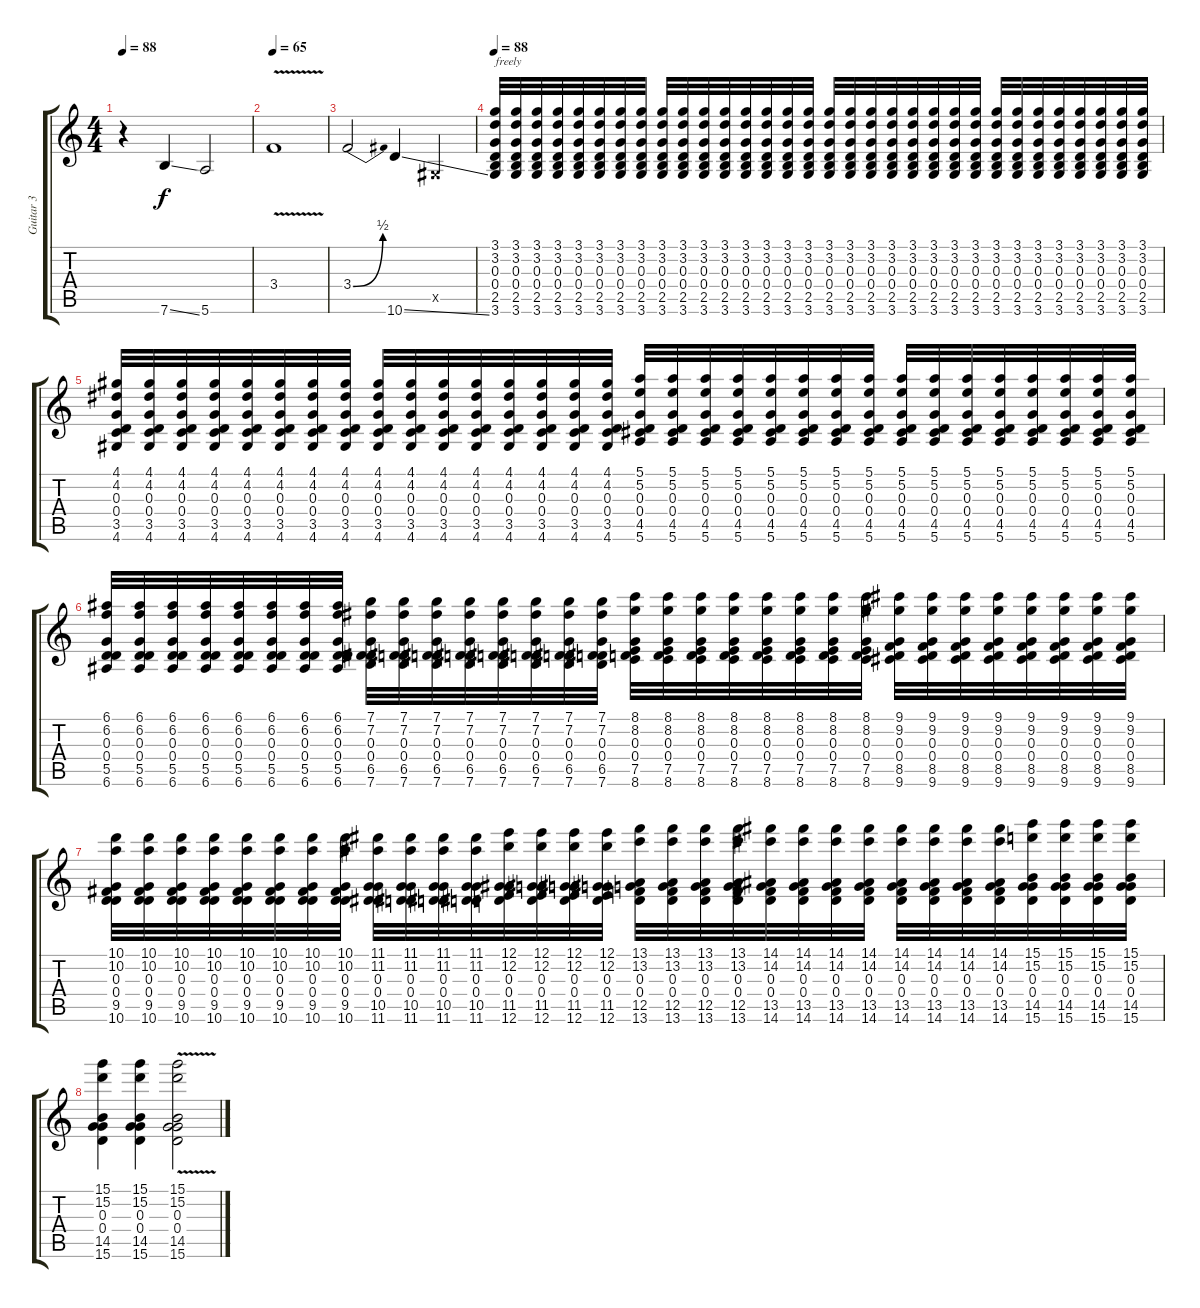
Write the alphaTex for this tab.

\track ("Guitar 3" "Guitar 3") {instrument distortionguitar}
\staff {score tabs}
\tuning (E4 B3 G3 D3 A2 E2) {hide}
\ts (4 4)
\tempo 88
\clef g2
\ks c
r.4{dy f} 7.6{ss}.4 5.6.2 |
\tempo 65
3.4{v}.1 |
3.4{be (bend 0 0 60 2)}.2 10.6{ss}.4 -1.5{x}.4 |
\tempo 88
(3.1 3.2 0.3 0.4 2.5 3.6).32{txt "freely"} (3.1 3.2 0.3 0.4 2.5 3.6).32 (3.1 3.2 0.3 0.4 2.5 3.6).32 (3.1 3.2 0.3 0.4 2.5 3.6).32 (3.1 3.2 0.3 0.4 2.5 3.6).32 (3.1 3.2 0.3 0.4 2.5 3.6).32 (3.1 3.2 0.3 0.4 2.5 3.6).32 (3.1 3.2 0.3 0.4 2.5 3.6).32 (3.1 3.2 0.3 0.4 2.5 3.6).32 (3.1 3.2 0.3 0.4 2.5 3.6).32 (3.1 3.2 0.3 0.4 2.5 3.6).32 (3.1 3.2 0.3 0.4 2.5 3.6).32 (3.1 3.2 0.3 0.4 2.5 3.6).32 (3.1 3.2 0.3 0.4 2.5 3.6).32 (3.1 3.2 0.3 0.4 2.5 3.6).32 (3.1 3.2 0.3 0.4 2.5 3.6).32 (3.1 3.2 0.3 0.4 2.5 3.6).32 (3.1 3.2 0.3 0.4 2.5 3.6).32 (3.1 3.2 0.3 0.4 2.5 3.6).32 (3.1 3.2 0.3 0.4 2.5 3.6).32 (3.1 3.2 0.3 0.4 2.5 3.6).32 (3.1 3.2 0.3 0.4 2.5 3.6).32 (3.1 3.2 0.3 0.4 2.5 3.6).32 (3.1 3.2 0.3 0.4 2.5 3.6).32 (3.1 3.2 0.3 0.4 2.5 3.6).32 (3.1 3.2 0.3 0.4 2.5 3.6).32 (3.1 3.2 0.3 0.4 2.5 3.6).32 (3.1 3.2 0.3 0.4 2.5 3.6).32 (3.1 3.2 0.3 0.4 2.5 3.6).32 (3.1 3.2 0.3 0.4 2.5 3.6).32 (3.1 3.2 0.3 0.4 2.5 3.6).32 (3.1 3.2 0.3 0.4 2.5 3.6).32 |
(4.1 4.2 0.3 0.4 3.5 4.6).32 (4.1 4.2 0.3 0.4 3.5 4.6).32 (4.1 4.2 0.3 0.4 3.5 4.6).32 (4.1 4.2 0.3 0.4 3.5 4.6).32 (4.1 4.2 0.3 0.4 3.5 4.6).32 (4.1 4.2 0.3 0.4 3.5 4.6).32 (4.1 4.2 0.3 0.4 3.5 4.6).32 (4.1 4.2 0.3 0.4 3.5 4.6).32 (4.1 4.2 0.3 0.4 3.5 4.6).32 (4.1 4.2 0.3 0.4 3.5 4.6).32 (4.1 4.2 0.3 0.4 3.5 4.6).32 (4.1 4.2 0.3 0.4 3.5 4.6).32 (4.1 4.2 0.3 0.4 3.5 4.6).32 (4.1 4.2 0.3 0.4 3.5 4.6).32 (4.1 4.2 0.3 0.4 3.5 4.6).32 (4.1 4.2 0.3 0.4 3.5 4.6).32 (5.1 5.2 0.3 0.4 4.5 5.6).32 (5.1 5.2 0.3 0.4 4.5 5.6).32 (5.1 5.2 0.3 0.4 4.5 5.6).32 (5.1 5.2 0.3 0.4 4.5 5.6).32 (5.1 5.2 0.3 0.4 4.5 5.6).32 (5.1 5.2 0.3 0.4 4.5 5.6).32 (5.1 5.2 0.3 0.4 4.5 5.6).32 (5.1 5.2 0.3 0.4 4.5 5.6).32 (5.1 5.2 0.3 0.4 4.5 5.6).32 (5.1 5.2 0.3 0.4 4.5 5.6).32 (5.1 5.2 0.3 0.4 4.5 5.6).32 (5.1 5.2 0.3 0.4 4.5 5.6).32 (5.1 5.2 0.3 0.4 4.5 5.6).32 (5.1 5.2 0.3 0.4 4.5 5.6).32 (5.1 5.2 0.3 0.4 4.5 5.6).32 (5.1 5.2 0.3 0.4 4.5 5.6).32 |
(6.1 6.2 0.3 0.4 5.5 6.6).32 (6.1 6.2 0.3 0.4 5.5 6.6).32 (6.1 6.2 0.3 0.4 5.5 6.6).32 (6.1 6.2 0.3 0.4 5.5 6.6).32 (6.1 6.2 0.3 0.4 5.5 6.6).32 (6.1 6.2 0.3 0.4 5.5 6.6).32 (6.1 6.2 0.3 0.4 5.5 6.6).32 (6.1 6.2 0.3 0.4 5.5 6.6).32 (7.1 7.2 0.3 0.4 6.5 7.6).32 (7.1 7.2 0.3 0.4 6.5 7.6).32 (7.1 7.2 0.3 0.4 6.5 7.6).32 (7.1 7.2 0.3 0.4 6.5 7.6).32 (7.1 7.2 0.3 0.4 6.5 7.6).32 (7.1 7.2 0.3 0.4 6.5 7.6).32 (7.1 7.2 0.3 0.4 6.5 7.6).32 (7.1 7.2 0.3 0.4 6.5 7.6).32 (8.1 8.2 0.3 0.4 7.5 8.6).32 (8.1 8.2 0.3 0.4 7.5 8.6).32 (8.1 8.2 0.3 0.4 7.5 8.6).32 (8.1 8.2 0.3 0.4 7.5 8.6).32 (8.1 8.2 0.3 0.4 7.5 8.6).32 (8.1 8.2 0.3 0.4 7.5 8.6).32 (8.1 8.2 0.3 0.4 7.5 8.6).32 (8.1 8.2 0.3 0.4 7.5 8.6).32 (9.1 9.2 0.3 0.4 8.5 9.6).32 (9.1 9.2 0.3 0.4 8.5 9.6).32 (9.1 9.2 0.3 0.4 8.5 9.6).32 (9.1 9.2 0.3 0.4 8.5 9.6).32 (9.1 9.2 0.3 0.4 8.5 9.6).32 (9.1 9.2 0.3 0.4 8.5 9.6).32 (9.1 9.2 0.3 0.4 8.5 9.6).32 (9.1 9.2 0.3 0.4 8.5 9.6).32 |
(10.1 10.2 0.3 0.4 9.5 10.6).32 (10.1 10.2 0.3 0.4 9.5 10.6).32 (10.1 10.2 0.3 0.4 9.5 10.6).32 (10.1 10.2 0.3 0.4 9.5 10.6).32 (10.1 10.2 0.3 0.4 9.5 10.6).32 (10.1 10.2 0.3 0.4 9.5 10.6).32 (10.1 10.2 0.3 0.4 9.5 10.6).32 (10.1 10.2 0.3 0.4 9.5 10.6).32 (11.1 11.2 0.3 0.4 10.5 11.6).32 (11.1 11.2 0.3 0.4 10.5 11.6).32 (11.1 11.2 0.3 0.4 10.5 11.6).32 (11.1 11.2 0.3 0.4 10.5 11.6).32 (12.1 12.2 0.3 0.4 11.5 12.6).32 (12.1 12.2 0.3 0.4 11.5 12.6).32 (12.1 12.2 0.3 0.4 11.5 12.6).32 (12.1 12.2 0.3 0.4 11.5 12.6).32 (13.1 13.2 0.3 0.4 12.5 13.6).32 (13.1 13.2 0.3 0.4 12.5 13.6).32 (13.1 13.2 0.3 0.4 12.5 13.6).32 (13.1 13.2 0.3 0.4 12.5 13.6).32 (14.1 14.2 0.3 0.4 13.5 14.6).32 (14.1 14.2 0.3 0.4 13.5 14.6).32 (14.1 14.2 0.3 0.4 13.5 14.6).32 (14.1 14.2 0.3 0.4 13.5 14.6).32 (14.1 14.2 0.3 0.4 13.5 14.6).32 (14.1 14.2 0.3 0.4 13.5 14.6).32 (14.1 14.2 0.3 0.4 13.5 14.6).32 (14.1 14.2 0.3 0.4 13.5 14.6).32 (15.1 15.2 0.3 0.4 14.5 15.6).32 (15.1 15.2 0.3 0.4 14.5 15.6).32 (15.1 15.2 0.3 0.4 14.5 15.6).32 (15.1 15.2 0.3 0.4 14.5 15.6).32 |
(15.1 15.2 0.3 0.4 14.5 15.6).4 (15.1 15.2 0.3 0.4 14.5 15.6).4 (15.1{v} 15.2{v} 0.3{v} 0.4{v} 14.5{v} 15.6{v}).2
